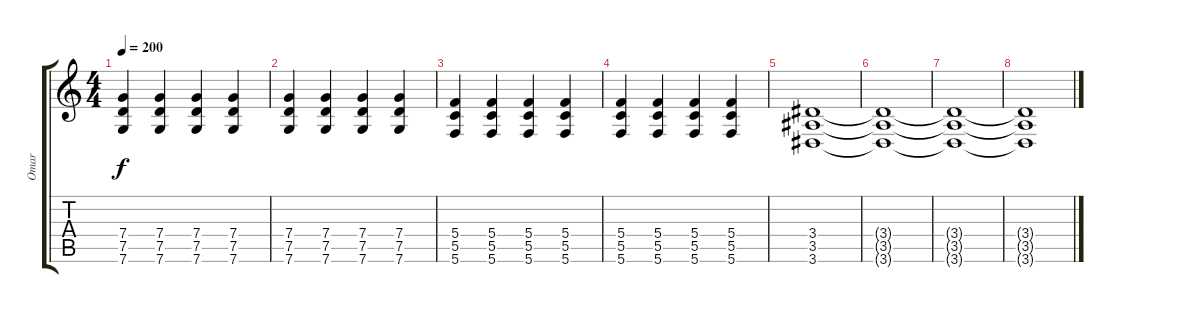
\track ("Omar" "Omar") {instrument distortionguitar}
\staff {score tabs}
\tuning (D4 A3 F3 C3 G2 C2) {hide}
\ts (4 4)
\tempo 200
\clef g2
\ks c
(7.4 7.5 7.6).4{dy f} (7.4 7.5 7.6).4 (7.4 7.5 7.6).4 (7.4 7.5 7.6).4 |
(7.4 7.5 7.6).4 (7.4 7.5 7.6).4 (7.4 7.5 7.6).4 (7.4 7.5 7.6).4 |
(5.4 5.5 5.6).4 (5.4 5.5 5.6).4 (5.4 5.5 5.6).4 (5.4 5.5 5.6).4 |
(5.4 5.5 5.6).4 (5.4 5.5 5.6).4 (5.4 5.5 5.6).4 (5.4 5.5 5.6).4 |
(3.4 3.5 3.6).1{volume 4} |
(3.4{t} 3.5{t} 3.6{t}).1 |
(3.4{t} 3.5{t} 3.6{t}).1 |
(3.4{t} 3.5{t} 3.6{t}).1
